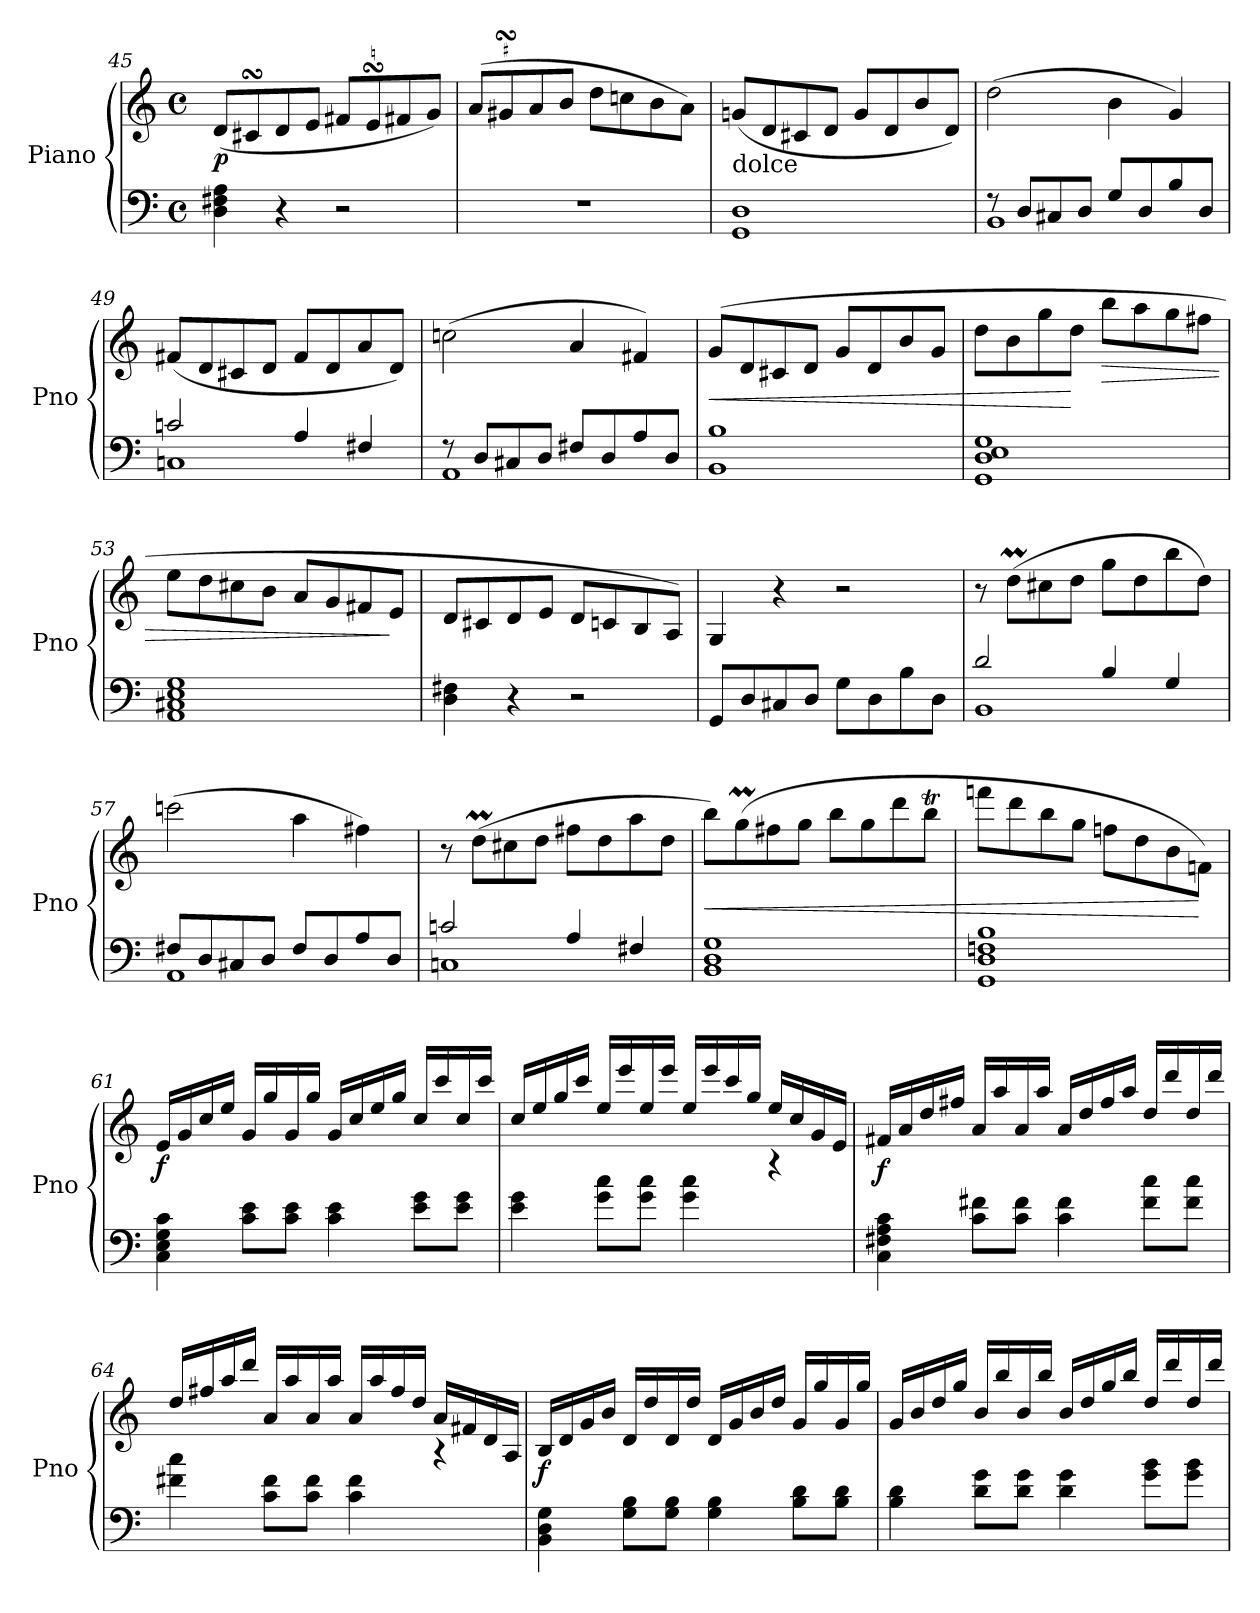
**kern	**kern	**dynam
*part1	*part1	*part1
*staff2	*staff1	*staff1/2
*I"Piano	*	*
*I'Pno	*	*
!!LO:LB:g=z
*clefF4	*clefG2	*
*k[]	*k[]	*
*M4/4	*M4/4	*
*met(c)	*met(c)	*
=45	=45	=45
*	*^	*
!	!	!	!LO:DY:b
4D\ 4F#X\ 4A\	(>8d/L	2..ryy	p
.	8c#XsSsS/	.	.
4r	8d/	.	.
.	8e/J	.	.
2r	8f#X/L	.	.
.	8esSsS/	.	.
.	8f#/	.	.
.	8g/J)	8gyy	.
=46	=46	=46	=46
1r	(>8a/L	4ryy	.
.	8g#XsSsS/	.	.
.	8a/	8aLyy	.
.	8b/J	8bJyy	.
.	8dd\L	2ryy	.
.	8ccn\	.	.
.	8b\	.	.
.	8a\J)	.	.
*	*v	*v	*
=47	=47	=47
!	!LO:TX:b:t=dolce	!
1GG 1D	(<8gn/L	.
.	8d/	.
.	8c#X/	.
.	8d/J	.
.	8g/L	.
.	8d/	.
.	8b/	.
.	8d/J)	.
=48	=48	=48
*^	*	*
8rF	1BB	(>2dd\	.
8D/L	.	.	.
8C#X/	.	.	.
8D/J	.	.	.
8G/L	.	4b\	.
8D/	.	.	.
8B/	.	4g/)	.
8D/J	.	.	.
!!LO:LB:g=z
=49	=49	=49	=49
2cn/	1Cn	(<8f#X/L	.
.	.	8d/	.
.	.	8c#X/	.
.	.	8d/J	.
4A/	.	8f#/L	.
.	.	8d/	.
4F#X/	.	8a/	.
.	.	8d/J)	.
=50	=50	=50	=50
8rF	1AA	(>2ccn\	.
8D/L	.	.	.
8C#X/	.	.	.
8D/J	.	.	.
8F#X/L	.	4a/	.
8D/	.	.	.
8A/	.	4f#X/)	.
8D/J	.	.	.
*v	*v	*	*
=51	=51	=51
!	!	!LO:HP:b
1BB 1B	(>8g/L	<
.	8d/	.
.	8c#X/	.
.	8d/J	.
.	8g/L	.
.	8d/	.
.	8b/	.
.	8g/J	.
=52	=52	=52
1GG 1D 1E 1G	8dd\L	.
.	8b\	.
.	8gg\	.
.	8dd\J	[
!	!	!LO:HP:b
.	8bb\L	>
.	8aa\	.
.	8gg\	.
.	8ff#X\J	.
!!LO:LB:g=z
=53	=53	=53
1AA 1C#X 1E 1G	8ee\L	.
.	8dd\	.
.	8cc#X\	.
.	8b\J	.
.	8a/L	.
.	8g/	.
.	8f#X/	.
.	8e/J	]
=54	=54	=54
4D\ 4F#X\	8d/L	.
.	8c#X/	.
4r	8d/	.
.	8e/J	.
2r	8d/L	.
.	8cn/	.
.	8B/	.
.	8A/J)	.
=55	=55	=55
8GG/L	4G/	.
8D/	.	.
8C#X/	4r	.
8D/J	.	.
8G\L	2r	.
8D\	.	.
8B\	.	.
8D\J	.	.
=56	=56	=56
*^	*	*
2d/	1BB	8r	.
.	.	(<8ddM\L	.
.	.	8cc#X\	.
.	.	8dd\J	.
4B/	.	8gg\L	.
.	.	8dd\	.
4G/	.	8bb\	.
.	.	8dd\J)	.
!!LO:LB:g=z
=57	=57	=57	=57
8F#X/L	1AA	(>2cccn\	.
8D/	.	.	.
8C#X/	.	.	.
8D/J	.	.	.
8F#/L	.	4aa\	.
8D/	.	.	.
8A/	.	4ff#X\)	.
8D/J	.	.	.
=58	=58	=58	=58
2cn/	1Cn	8r	.
.	.	(<8ddM\L	.
.	.	8cc#X\	.
.	.	8dd\J	.
4A/	.	8ff#X\L	.
.	.	8dd\	.
4F#X/	.	8aa\	.
.	.	8dd\J	.
*v	*v	*	*
=59	=59	=59
!	!	!LO:HP:b
1BB 1D 1G	8bb\L)	<
.	(<8ggM\	.
.	8ff#X\	.
.	8gg\J	.
.	8bb\L	.
.	8gg\	.
.	8ddd\	.
.	8bbt\J	.
=60	=60	=60
1GG 1D 1Fn 1B	8fffn\L	.
.	8ddd\	.
.	8bb\	.
.	8gg\J	.
.	8ffn\L	.
.	8dd\	.
.	8b\	.
.	8fn\J)	[
!!LO:PB:g=z
=61	=61	=61
!	!	!LO:DY:b
4C\ 4E\ 4G\ 4c\	16e/LL	f
.	16g/	.
.	16cc/	.
.	16ee/JJ	.
8c\ 8e\L	16g/LL	.
.	16gg/	.
8c\ 8e\J	16g/	.
.	16gg/JJ	.
4c\ 4e\	16g/LL	.
.	16cc/	.
.	16ee/	.
.	16gg/JJ	.
8e\ 8g\L	16cc/LL	.
.	16ccc/	.
8e\ 8g\J	16cc/	.
.	16ccc/JJ	.
=62	=62	=62
4e\ 4g\	16cc/LL	.
.	16ee/	.
.	16gg/	.
.	16ccc/JJ	.
8g\ 8cc\L	16ee/LL	.
.	16eee/	.
8g\ 8cc\J	16ee/	.
.	16eee/JJ	.
4g\ 4cc\	16ee/LL	.
.	16eee/	.
.	16ccc/	.
.	16gg/JJ	.
4rff	16ee/LL	.
.	16cc/	.
.	16g/	.
.	16e/JJ	.
!!LO:LB:g=z
=63	=63	=63
!	!	!LO:DY:b
4C\ 4F#X\ 4A\ 4c\	16f#X/LL	f
.	16a/	.
.	16dd/	.
.	16ff#X/JJ	.
8c\ 8f#X\L	16a/LL	.
.	16aa/	.
8c\ 8f#\J	16a/	.
.	16aa/JJ	.
4c\ 4f#\	16a/LL	.
.	16dd/	.
.	16ff#/	.
.	16aa/JJ	.
8f#\ 8cc\L	16dd/LL	.
.	16ddd/	.
8f#\ 8cc\J	16dd/	.
.	16ddd/JJ	.
=64	=64	=64
4f#X\ 4cc\	16dd/LL	.
.	16ff#X/	.
.	16aa/	.
.	16ddd/JJ	.
8c\ 8f#\L	16a/LL	.
.	16aa/	.
8c\ 8f#\J	16a/	.
.	16aa/JJ	.
4c\ 4f#\	16a/LL	.
.	16aa/	.
.	16ff#/	.
.	16dd/JJ	.
4rdd	16a/LL	.
.	16f#X/	.
.	16d/	.
.	16A/JJ	.
!!LO:LB:g=z
=65	=65	=65
!	!	!LO:DY:b
4BB\ 4D\ 4G\	16B/LL	f
.	16d/	.
.	16g/	.
.	16b/JJ	.
8G\ 8B\L	16d/LL	.
.	16dd/	.
8G\ 8B\J	16d/	.
.	16dd/JJ	.
4G\ 4B\	16d/LL	.
.	16g/	.
.	16b/	.
.	16dd/JJ	.
8B\ 8d\L	16g/LL	.
.	16gg/	.
8B\ 8d\J	16g/	.
.	16gg/JJ	.
=66	=66	=66
4B\ 4d\	16g/LL	.
.	16b/	.
.	16dd/	.
.	16gg/JJ	.
8d\ 8g\L	16b/LL	.
.	16bb/	.
8d\ 8g\J	16b/	.
.	16bb/JJ	.
4d\ 4g\	16b/LL	.
.	16dd/	.
.	16gg/	.
.	16bb/JJ	.
8g\ 8b\L	16dd/LL	.
.	16ddd/	.
8g\ 8b\J	16dd/	.
.	16ddd/JJ	.
=	=	=
*-	*-	*-
